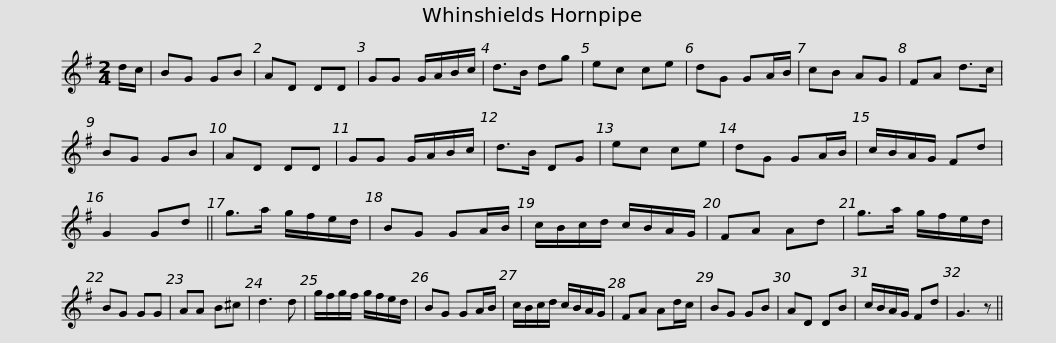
X:1
L:1/8
M:2/4
I:linebreak $
K:G
V:1 treble
V:1
 d/c/ | BG GB | AD DD | GG G/A/B/c/ | d>B dg | %5
 ec ce | dG GA/B/ | cB AG | FA d>c | BG GB |$ %10
 AD DD | GG G/A/B/c/ | d>B DG | ec ce | dG GA/B/ | %15
 c/B/A/G/ Fd | G2 Gd || g>a g/f/e/d/ | BG GA/B/ |$ c/B/c/d/ c/B/A/G/ | %20
 FA Ad | g>a g/f/e/d/ | BG GG | AA B^c | d3 d | %25
 g/f/g/f/ g/f/e/d/ | BG GA/B/ |$ c/B/c/d/ c/B/A/G/ | FA Ad/c/ | BG GB | %30
 AD DB | c/B/A/G/ Fd | G3 z || %33
